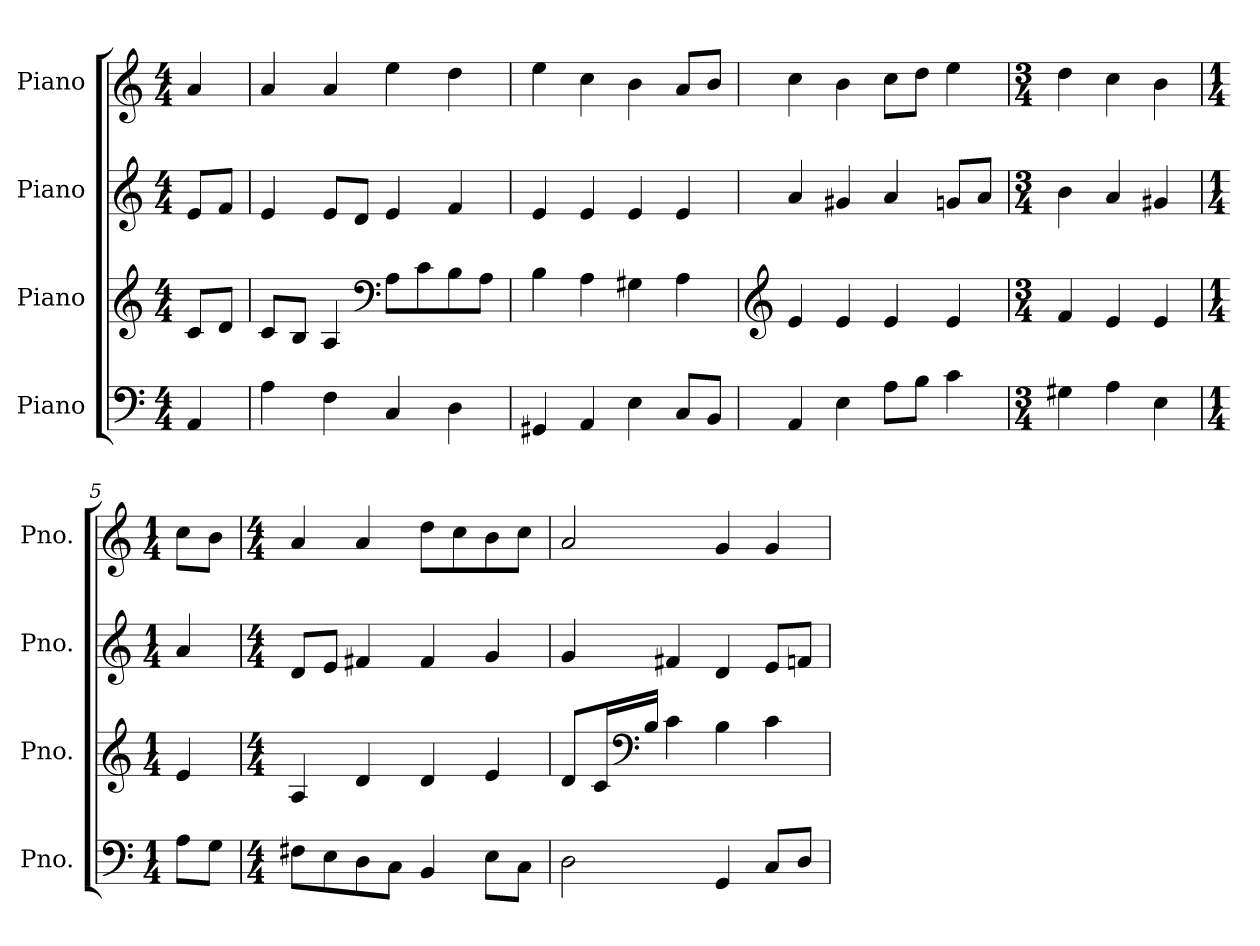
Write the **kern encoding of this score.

**kern	**kern	**kern	**kern
*part4	*part3	*part2	*part1
*staff4	*staff3	*staff2	*staff1
*I"Piano	*I"Piano	*I"Piano	*I"Piano
*I'Pno.	*I'Pno.	*I'Pno.	*I'Pno.
*clefF4	*clefG2	*clefG2	*clefG2
*k[]	*k[]	*k[]	*k[]
*M4/4	*M4/4	*M4/4	*M4/4
*MM120	*MM120	*MM120	*MM120
=	=	=	=
4AA/	8c/L	8e/L	4a/
.	8d/J	8f/J	.
=1	=1	=1	=1
4A\	8c/L	4e/	4a/
.	8B/J	.	.
4F\	4A/	8e/L	4a/
.	.	8d/J	.
*	*clefF4	*	*
4C/	8A\L	4e/	4ee\
.	8c\	.	.
4D\	8B\	4f/	4dd\
.	8A\J	.	.
=2	=2	=2	=2
4GG#X/	4B\	4e/	4ee\
4AA/	4A\	4e/	4cc\
4E\	4G#X\	4e/	4b\
8C/L	4A\	4e/	8a/L
8BB/J	.	.	8b/J
=3	=3	=3	=3
*	*clefG2	*	*
4AA/	4e/	4a/	4cc\
4E\	4e/	4g#X/	4b\
8A\L	4e/	4a/	8cc\L
8B\J	.	.	8dd\J
4c\	4e/	8gn/L	4ee\
.	.	8a/J	.
=4	=4	=4	=4
*M3/4	*M3/4	*M3/4	*M3/4
4G#X\	4f/	4b\	4dd\
4A\	4e/	4a/	4cc\
4E\	4e/	4g#X/	4b\
=5	=5	=5	=5
*M1/4	*M1/4	*M1/4	*M1/4
8A\L	4e/	4a/	8cc\L
8G\J	.	.	8b\J
!!LO:LB:g=z
=6	=6	=6	=6
*M4/4	*M4/4	*M4/4	*M4/4
8F#X\L	4A/	8d/L	4a/
8E\	.	8e/J	.
8D\	4d/	4f#X/	4a/
8C\J	.	.	.
4BB/	4d/	4f#/	8dd\L
.	.	.	8cc\
8E\L	4e/	4g/	8b\
8C\J	.	.	8cc\J
=7	=7	=7	=7
2D\	8d/L	4g/	2a/
.	16c/L	.	.
*	*clefF4	*	*
.	16B/JJ	.	.
.	4c\	4f#X/	.
4GG/	4B\	4d/	4g/
8C/L	4c\	8e/L	4g/
8D/J	.	8fn/J	.
=	=	=	=
*-	*-	*-	*-
